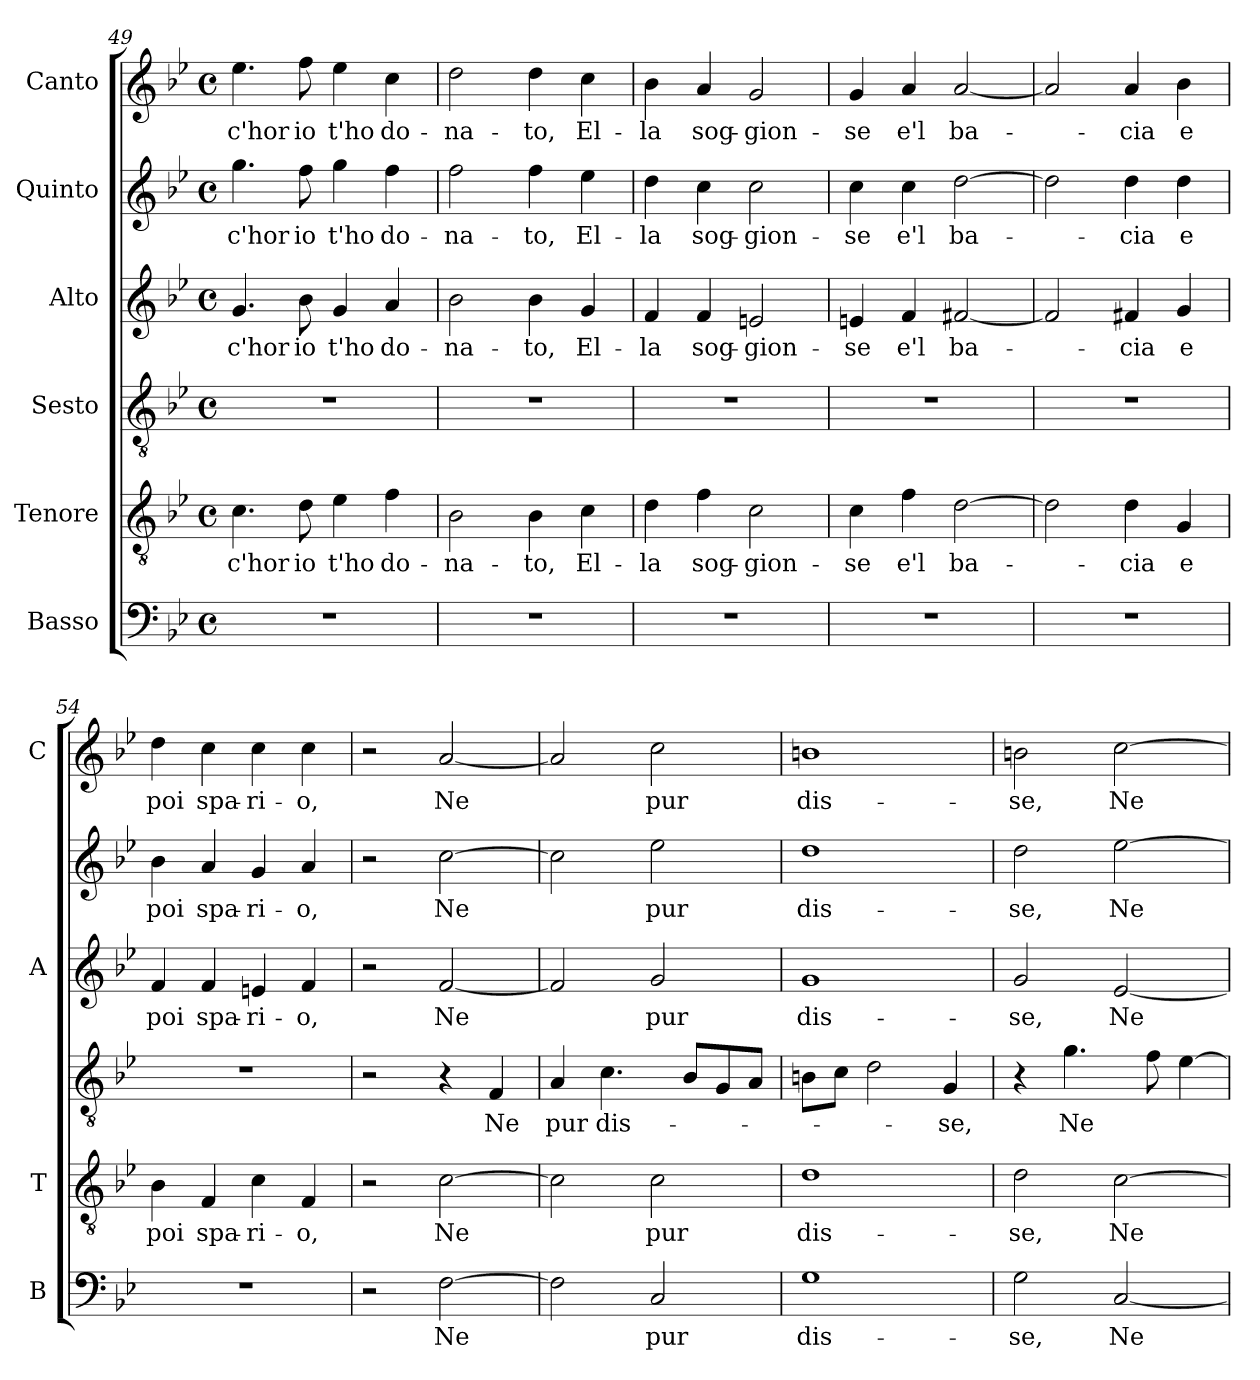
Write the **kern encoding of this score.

**kern	**text	**kern	**text	**kern	**text	**kern	**text	**kern	**text	**kern	**text
*part6	*part6	*part5	*part5	*part4	*part4	*part3	*part3	*part2	*part2	*part1	*part1
*staff6	*staff6	*staff5	*staff5	*staff4	*staff4	*staff3	*staff3	*staff2	*staff2	*staff1	*staff1
*I"Basso	*	*I"Tenore	*	*I"Sesto	*	*I"Alto	*	*I"Quinto	*	*I"Canto	*
*I'B	*	*I'T	*	*	*	*I'A	*	*	*	*I'C	*
*clefF4	*	*clefGv2	*	*clefGv2	*	*clefG2	*	*clefG2	*	*clefG2	*
*k[b-e-]	*	*k[b-e-]	*	*k[b-e-]	*	*k[b-e-]	*	*k[b-e-]	*	*k[b-e-]	*
*B-:	*	*B-:	*	*B-:	*	*B-:	*	*B-:	*	*B-:	*
*M4/4	*	*M4/4	*	*M4/4	*	*M4/4	*	*M4/4	*	*M4/4	*
*met(c)	*	*met(c)	*	*met(c)	*	*met(c)	*	*met(c)	*	*met(c)	*
=49	=49	=49	=49	=49	=49	=49	=49	=49	=49	=49	=49
!	!	!	!LO:LY:b	!	!	!	!LO:LY:b	!	!LO:LY:b	!	!LO:LY:b
1r	.	4.c\	c'hor	1r	.	4.g/	c'hor	4.gg\	c'hor	4.ee-\	c'hor
!	!	!	!LO:LY:b	!	!	!	!LO:LY:b	!	!LO:LY:b	!	!LO:LY:b
.	.	8d\	io	.	.	8b-\	io	8ff\	io	8ff\	io
!	!	!	!LO:LY:b	!	!	!	!LO:LY:b	!	!LO:LY:b	!	!LO:LY:b
.	.	4e-\	t'ho	.	.	4g/	t'ho	4gg\	t'ho	4ee-\	t'ho
!	!	!	!LO:LY:b	!	!	!	!LO:LY:b	!	!LO:LY:b	!	!LO:LY:b
.	.	4f\	do-	.	.	4a/	do-	4ff\	do-	4cc\	do-
=50	=50	=50	=50	=50	=50	=50	=50	=50	=50	=50	=50
!	!	!	!LO:LY:b	!	!	!	!LO:LY:b	!	!LO:LY:b	!	!LO:LY:b
1r	.	2B-\	-na-	1r	.	2b-\	-na-	2ff\	-na-	2dd\	-na-
!	!	!	!LO:LY:b	!	!	!	!LO:LY:b	!	!LO:LY:b	!	!LO:LY:b
.	.	4B-\	-to,	.	.	4b-\	-to,	4ff\	-to,	4dd\	-to,
!	!	!	!LO:LY:b	!	!	!	!LO:LY:b	!	!LO:LY:b	!	!LO:LY:b
.	.	4c\	El-	.	.	4g/	El-	4ee-\	El-	4cc\	El-
=51	=51	=51	=51	=51	=51	=51	=51	=51	=51	=51	=51
!	!	!	!LO:LY:b	!	!	!	!LO:LY:b	!	!LO:LY:b	!	!LO:LY:b
1r	.	4d\	-la	1r	.	4f/	-la	4dd\	-la	4b-\	-la
!	!	!	!LO:LY:b	!	!	!	!LO:LY:b	!	!LO:LY:b	!	!LO:LY:b
.	.	4f\	sog-	.	.	4f/	sog-	4cc\	sog-	4a/	sog-
!	!	!	!LO:LY:b	!	!	!	!LO:LY:b	!	!LO:LY:b	!	!LO:LY:b
.	.	2c\	-gion-	.	.	2en/	-gion-	2cc\	-gion-	2g/	-gion-
=52	=52	=52	=52	=52	=52	=52	=52	=52	=52	=52	=52
!	!	!	!LO:LY:b	!	!	!	!LO:LY:b	!	!LO:LY:b	!	!LO:LY:b
1r	.	4c\	-se	1r	.	4en/	-se	4cc\	-se	4g/	-se
!	!	!	!LO:LY:b	!	!	!	!LO:LY:b	!	!LO:LY:b	!	!LO:LY:b
.	.	4f\	e'l	.	.	4f/	e'l	4cc\	e'l	4a/	e'l
!	!	!	!LO:LY:b	!	!	!	!LO:LY:b	!	!LO:LY:b	!	!LO:LY:b
.	.	[2d\	ba-	.	.	[2f#X/	ba-	[2dd\	ba-	[2a/	ba-
=53	=53	=53	=53	=53	=53	=53	=53	=53	=53	=53	=53
1r	.	2d\]	.	1r	.	2f#/]	.	2dd\]	.	2a/]	.
!	!	!	!LO:LY:b	!	!	!	!LO:LY:b	!	!LO:LY:b	!	!LO:LY:b
.	.	4d\	-cia	.	.	4f#X/	-cia	4dd\	-cia	4a/	-cia
!	!	!	!LO:LY:b	!	!	!	!LO:LY:b	!	!LO:LY:b	!	!LO:LY:b
.	.	4G/	e	.	.	4g/	e	4dd\	e	4b-\	e
=54	=54	=54	=54	=54	=54	=54	=54	=54	=54	=54	=54
!	!	!	!LO:LY:b	!	!	!	!LO:LY:b	!	!LO:LY:b	!	!LO:LY:b
1r	.	4B-\	poi	1r	.	4f/	poi	4b-\	poi	4dd\	poi
!	!	!	!LO:LY:b	!	!	!	!LO:LY:b	!	!LO:LY:b	!	!LO:LY:b
.	.	4F/	spa-	.	.	4f/	spa-	4a/	spa-	4cc\	spa-
!	!	!	!LO:LY:b	!	!	!	!LO:LY:b	!	!LO:LY:b	!	!LO:LY:b
.	.	4c\	-ri-	.	.	4en/	-ri-	4g/	-ri-	4cc\	-ri-
!	!	!	!LO:LY:b	!	!	!	!LO:LY:b	!	!LO:LY:b	!	!LO:LY:b
.	.	4F/	-o,	.	.	4f/	-o,	4a/	-o,	4cc\	-o,
=55	=55	=55	=55	=55	=55	=55	=55	=55	=55	=55	=55
2r	.	2r	.	2r	.	2r	.	2r	.	2r	.
!	!LO:LY:b	!	!LO:LY:b	!	!	!	!LO:LY:b	!	!LO:LY:b	!	!LO:LY:b
[2F\	Ne	[2c\	Ne	4r	.	[2f/	Ne	[2cc\	Ne	[2a/	Ne
!	!	!	!	!	!LO:LY:b	!	!	!	!	!	!
.	.	.	.	4F/	Ne	.	.	.	.	.	.
!!LO:PB:g=z
=56	=56	=56	=56	=56	=56	=56	=56	=56	=56	=56	=56
!	!	!	!	!	!LO:LY:b	!	!	!	!	!	!
2F\]	.	2c\]	.	4A/	pur	2f/]	.	2cc\]	.	2a/]	.
!	!	!	!	!	!LO:LY:b	!	!	!	!	!	!
.	.	.	.	4.c\	dis-	.	.	.	.	.	.
!	!LO:LY:b	!	!LO:LY:b	!	!	!	!LO:LY:b	!	!LO:LY:b	!	!LO:LY:b
2C/	pur	2c\	pur	.	.	2g/	pur	2ee-\	pur	2cc\	pur
.	.	.	.	8B-/L	.	.	.	.	.	.	.
.	.	.	.	8G/	.	.	.	.	.	.	.
.	.	.	.	8A/J	.	.	.	.	.	.	.
=57	=57	=57	=57	=57	=57	=57	=57	=57	=57	=57	=57
!	!LO:LY:b	!	!LO:LY:b	!	!	!	!LO:LY:b	!	!LO:LY:b	!	!LO:LY:b
1G	dis-	1d	dis-	8Bn\L	.	1g	dis-	1dd	dis-	1bn	dis-
.	.	.	.	8c\J	.	.	.	.	.	.	.
.	.	.	.	2d\	.	.	.	.	.	.	.
!	!	!	!	!	!LO:LY:b	!	!	!	!	!	!
.	.	.	.	4G/	-se,	.	.	.	.	.	.
=58	=58	=58	=58	=58	=58	=58	=58	=58	=58	=58	=58
!	!LO:LY:b	!	!LO:LY:b	!	!	!	!LO:LY:b	!	!LO:LY:b	!	!LO:LY:b
2G\	-se,	2d\	-se,	4r	.	2g/	-se,	2dd\	-se,	2bn\	-se,
!	!	!	!	!	!LO:LY:b	!	!	!	!	!	!
.	.	.	.	4.g\	Ne	.	.	.	.	.	.
!	!LO:LY:b	!	!LO:LY:b	!	!	!	!LO:LY:b	!	!LO:LY:b	!	!LO:LY:b
[2C/	Ne	[2c\	Ne	.	.	[2e-/	Ne	[2ee-\	Ne	[2cc\	Ne
.	.	.	.	8f\	.	.	.	.	.	.	.
.	.	.	.	[4e-\	.	.	.	.	.	.	.
=	=	=	=	=	=	=	=	=	=	=	=
*-	*-	*-	*-	*-	*-	*-	*-	*-	*-	*-	*-
